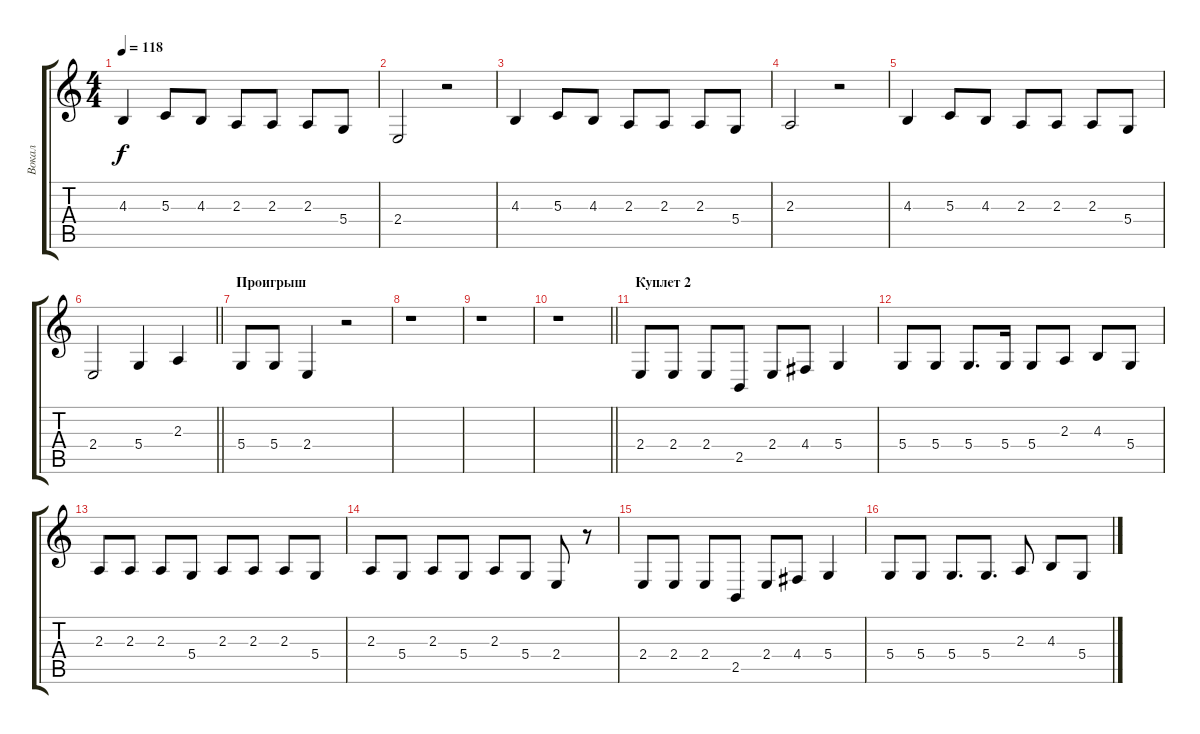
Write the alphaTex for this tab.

\track ("Вокал" "Вокал") {instrument tenorsax}
\staff {score tabs}
\tuning (E4 B3 G3 D3 A2 E2) {hide}
\ts (4 4)
\tempo 118
\clef g2
\ks c
4.3.4{dy f} 5.3.8 4.3.8 2.3.8 2.3.8 2.3.8 5.4.8 |
2.4.2 r.2 |
4.3.4 5.3.8 4.3.8 2.3.8 2.3.8 2.3.8 5.4.8 |
2.3.2 r.2 |
4.3.4 5.3.8 4.3.8 2.3.8 2.3.8 2.3.8 5.4.8 |
\barLineRight lightlight
2.4.2 5.4.4 2.3.4 |
\section ("" "Проигрыш")
5.4.8 5.4.8 2.4.4 r.2 |
r.1 |
r.1 |
\barLineRight lightlight
r.1 |
\section ("" "Куплет 2")
2.4.8 2.4.8 2.4.8 2.5.8 2.4.8 4.4.8 5.4.4 |
5.4.8 5.4.8 5.4.8{d} 5.4.16 5.4.8 2.3.8 4.3.8 5.4.8 |
2.3.8 2.3.8 2.3.8 5.4.8 2.3.8 2.3.8 2.3.8 5.4.8 |
2.3.8 5.4.8 2.3.8 5.4.8 2.3.8 5.4.8 2.4.8 r.8 |
2.4.8 2.4.8 2.4.8 2.5.8 2.4.8 4.4.8 5.4.4 |
5.4.8 5.4.8 5.4.8{d} 5.4.8{d} 2.3.8 4.3.8 5.4.8
